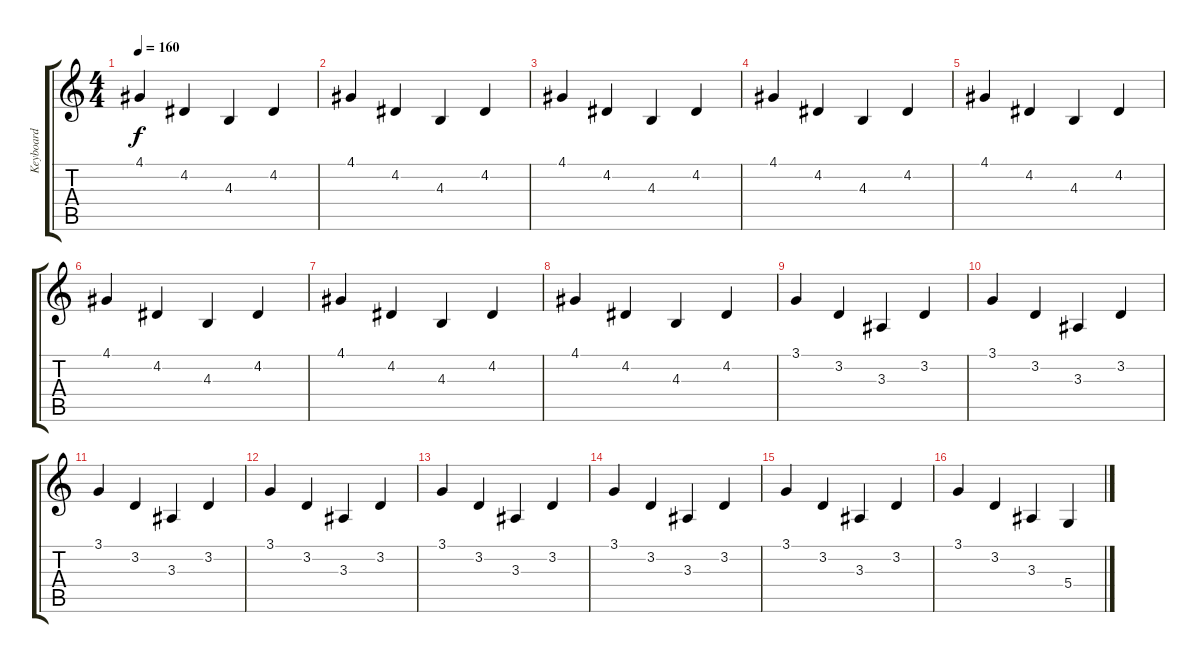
\track ("Keyboard" "Keyboard") {instrument vibraphone}
\staff {score tabs}
\tuning (E4 B3 G3 D3 A2 E2) {hide}
\ts (4 4)
\tempo 160
\clef g2
\ks c
4.1.4{dy f volume 8} 4.2.4 4.3.4 4.2.4 |
4.1.4 4.2.4 4.3.4 4.2.4 |
4.1.4 4.2.4 4.3.4 4.2.4 |
4.1.4 4.2.4 4.3.4 4.2.4 |
4.1.4 4.2.4 4.3.4 4.2.4 |
4.1.4 4.2.4 4.3.4 4.2.4 |
4.1.4 4.2.4 4.3.4 4.2.4 |
4.1.4 4.2.4 4.3.4 4.2.4 |
3.1.4 3.2.4 3.3.4 3.2.4 |
3.1.4 3.2.4 3.3.4 3.2.4 |
3.1.4 3.2.4 3.3.4 3.2.4 |
3.1.4 3.2.4 3.3.4 3.2.4 |
3.1.4 3.2.4 3.3.4 3.2.4 |
3.1.4 3.2.4 3.3.4 3.2.4 |
3.1.4 3.2.4 3.3.4 3.2.4 |
3.1.4 3.2.4 3.3.4 5.4.4
